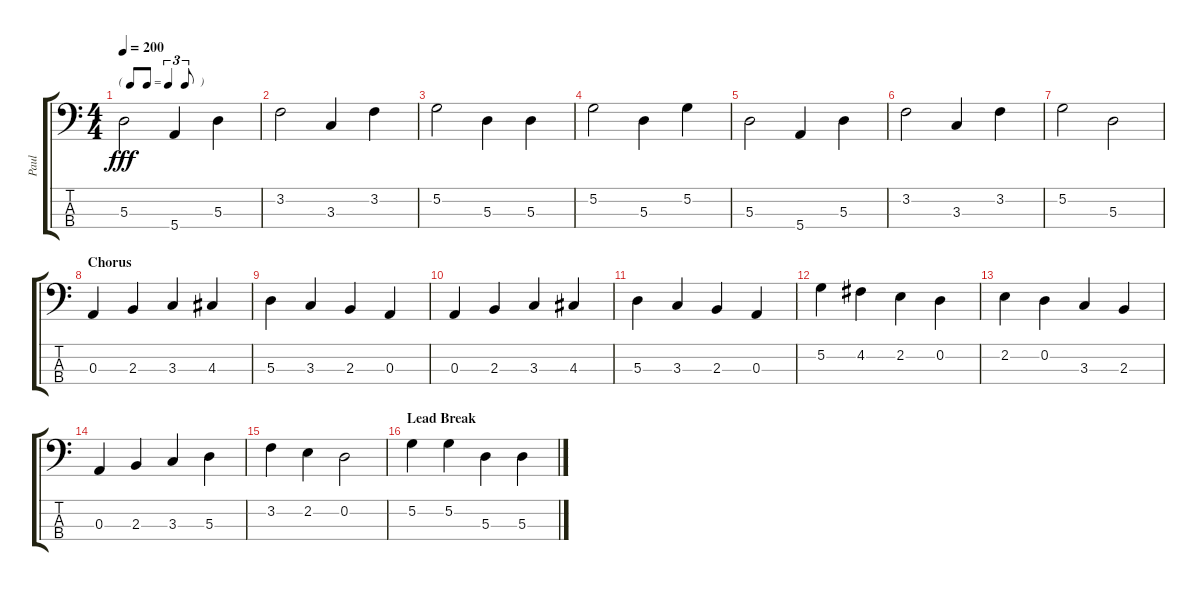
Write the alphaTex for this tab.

\track ("Paul" "Paul") {instrument electricbasspick}
\staff {score tabs}
\tuning (G2 D2 A1 E1) {hide}
\ts (4 4)
\tf triplet8th
\tempo 200
\clef f4
\ks c
5.3.2{dy fff} 5.4.4 5.3.4 |
3.2.2 3.3.4 3.2.4 |
5.2.2 5.3.4 5.3.4 |
5.2.2 5.3.4 5.2.4 |
5.3.2 5.4.4 5.3.4 |
3.2.2 3.3.4 3.2.4 |
5.2.2 5.3.2 |
\section ("" "Chorus")
0.3.4 2.3.4 3.3.4 4.3.4 |
5.3.4 3.3.4 2.3.4 0.3.4 |
0.3.4 2.3.4 3.3.4 4.3.4 |
5.3.4 3.3.4 2.3.4 0.3.4 |
5.2.4 4.2.4 2.2.4 0.2.4 |
2.2.4 0.2.4 3.3.4 2.3.4 |
0.3.4 2.3.4 3.3.4 5.3.4 |
3.2.4 2.2.4 0.2.2 |
\section ("" "Lead Break")
5.2.4 5.2.4 5.3.4 5.3.4
